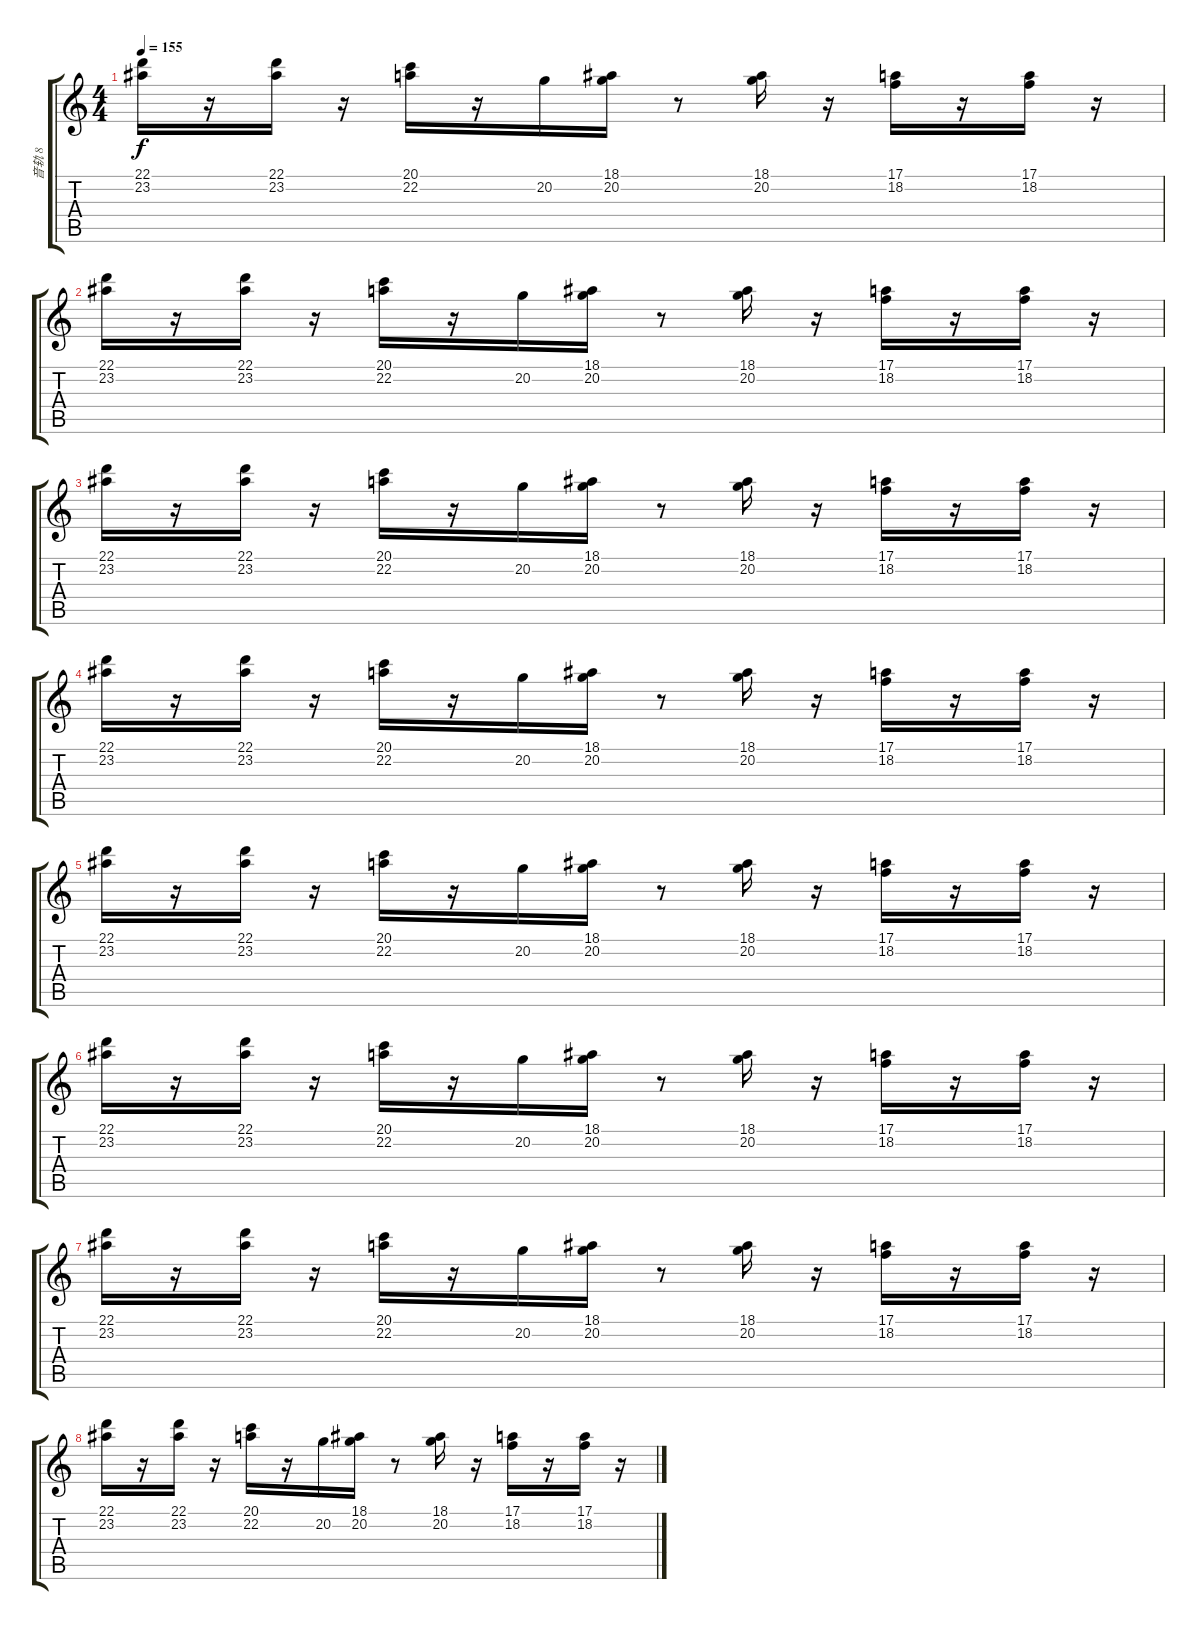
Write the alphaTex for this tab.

\track ("音轨 8" "音轨 8") {instrument synthbrass1}
\staff {score tabs}
\tuning (E4 B3 G3 D3 A2 E2) {hide}
\ts (4 4)
\tempo 155
\clef g2
\ks c
(22.1 23.2).16{dy f} r.16 (22.1 23.2).16 r.16 (20.1 22.2).16 r.16 20.2.16 (18.1 20.2).16 r.8 (18.1 20.2).16 r.16 (17.1 18.2).16 r.16 (17.1 18.2).16 r.16 |
(22.1 23.2).16 r.16 (22.1 23.2).16 r.16 (20.1 22.2).16 r.16 20.2.16 (18.1 20.2).16 r.8 (18.1 20.2).16 r.16 (17.1 18.2).16 r.16 (17.1 18.2).16 r.16 |
(22.1 23.2).16 r.16 (22.1 23.2).16 r.16 (20.1 22.2).16 r.16 20.2.16 (18.1 20.2).16 r.8 (18.1 20.2).16 r.16 (17.1 18.2).16 r.16 (17.1 18.2).16 r.16 |
(22.1 23.2).16 r.16 (22.1 23.2).16 r.16 (20.1 22.2).16 r.16 20.2.16 (18.1 20.2).16 r.8 (18.1 20.2).16 r.16 (17.1 18.2).16 r.16 (17.1 18.2).16 r.16 |
(22.1 23.2).16 r.16 (22.1 23.2).16 r.16 (20.1 22.2).16 r.16 20.2.16 (18.1 20.2).16 r.8 (18.1 20.2).16 r.16 (17.1 18.2).16 r.16 (17.1 18.2).16 r.16 |
(22.1 23.2).16 r.16 (22.1 23.2).16 r.16 (20.1 22.2).16 r.16 20.2.16 (18.1 20.2).16 r.8 (18.1 20.2).16 r.16 (17.1 18.2).16 r.16 (17.1 18.2).16 r.16 |
(22.1 23.2).16 r.16 (22.1 23.2).16 r.16 (20.1 22.2).16 r.16 20.2.16 (18.1 20.2).16 r.8 (18.1 20.2).16 r.16 (17.1 18.2).16 r.16 (17.1 18.2).16 r.16 |
(22.1 23.2).16 r.16 (22.1 23.2).16 r.16 (20.1 22.2).16 r.16 20.2.16 (18.1 20.2).16 r.8 (18.1 20.2).16 r.16 (17.1 18.2).16 r.16 (17.1 18.2).16 r.16
